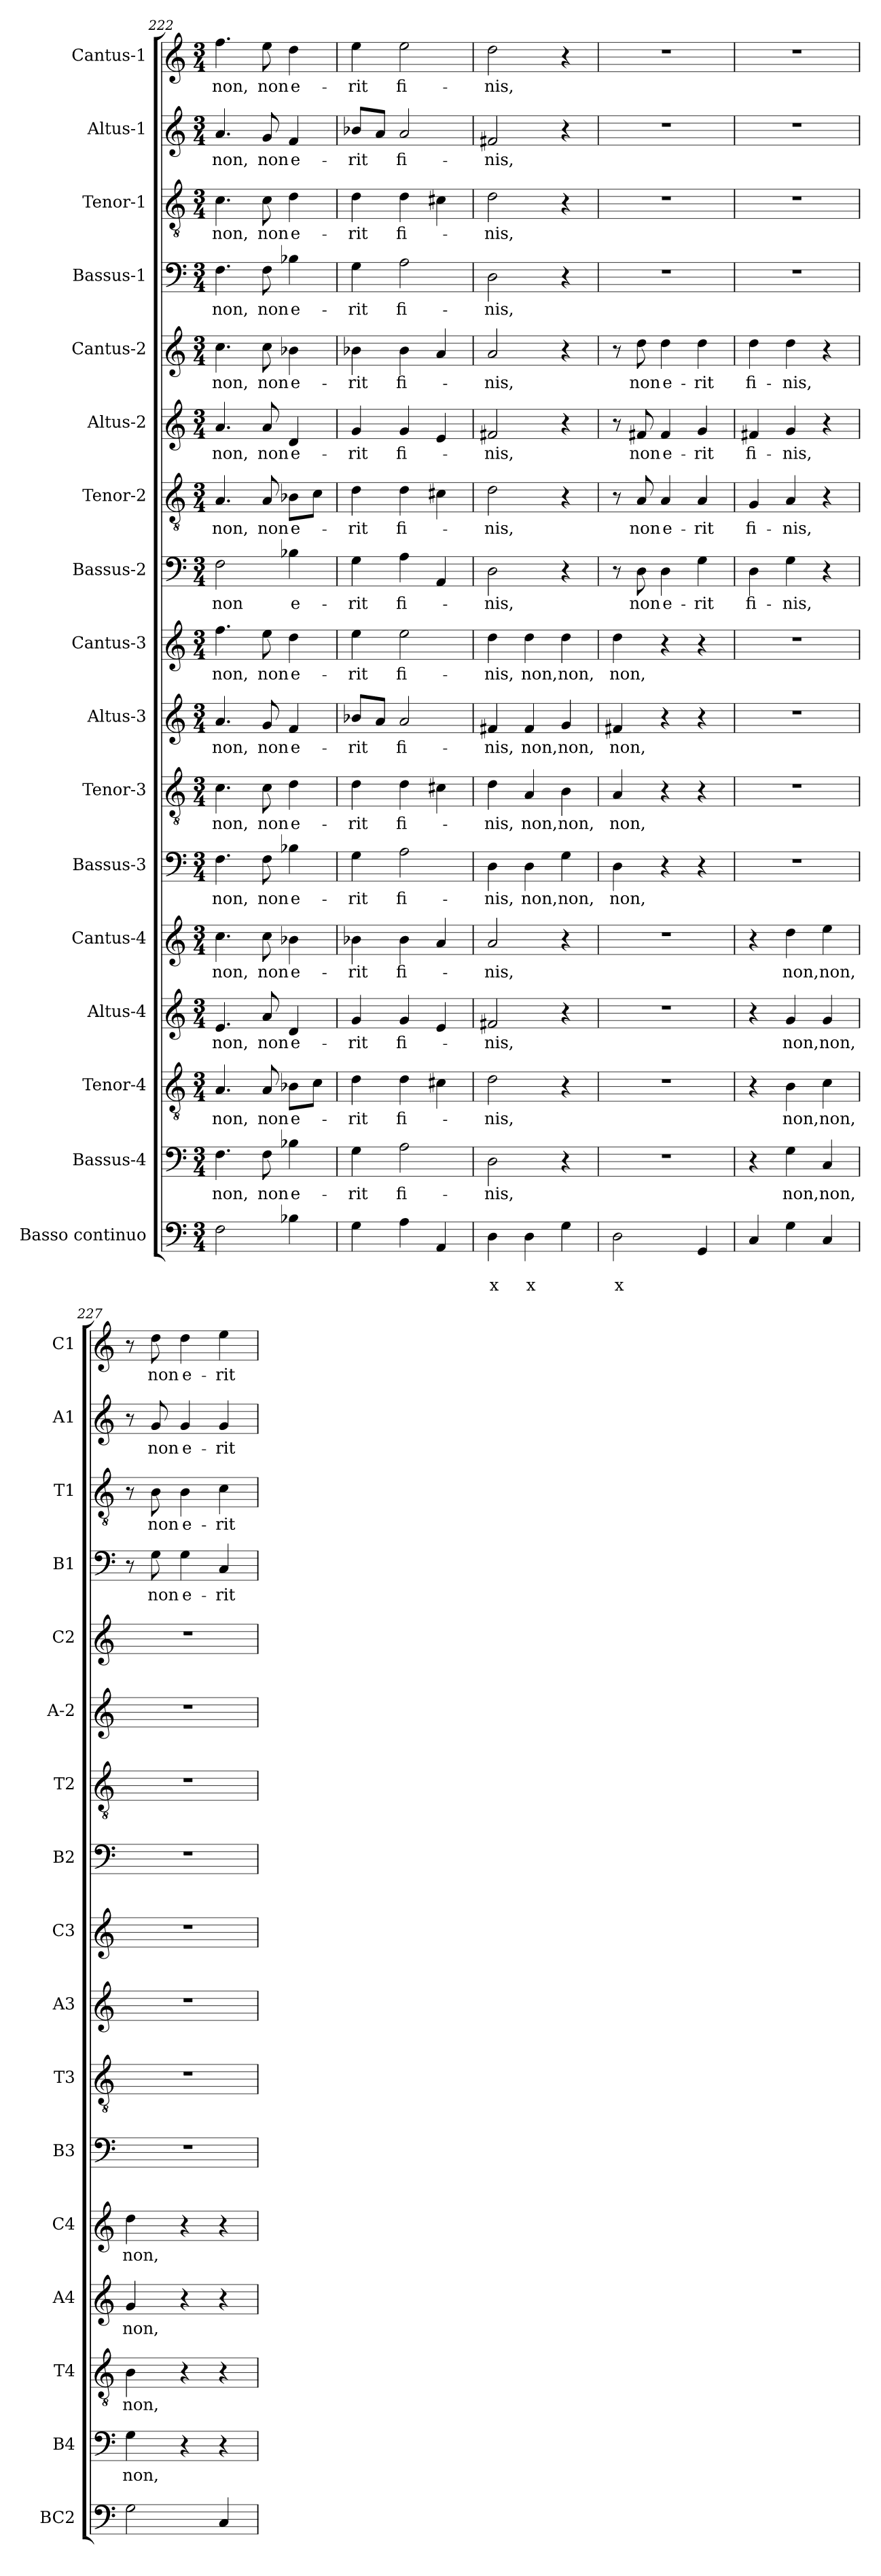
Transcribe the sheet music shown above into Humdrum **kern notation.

**kern	**text	**text	**kern	**text	**kern	**text	**kern	**text	**kern	**text	**kern	**text	**kern	**text	**kern	**text	**kern	**text	**kern	**text	**kern	**text	**kern	**text	**kern	**text	**kern	**text	**kern	**text	**kern	**text	**kern	**text
*part17	*part17	*part17	*part16	*part16	*part15	*part15	*part14	*part14	*part13	*part13	*part12	*part12	*part11	*part11	*part10	*part10	*part9	*part9	*part8	*part8	*part7	*part7	*part6	*part6	*part5	*part5	*part4	*part4	*part3	*part3	*part2	*part2	*part1	*part1
*staff17	*staff17	*staff17	*staff16	*staff16	*staff15	*staff15	*staff14	*staff14	*staff13	*staff13	*staff12	*staff12	*staff11	*staff11	*staff10	*staff10	*staff9	*staff9	*staff8	*staff8	*staff7	*staff7	*staff6	*staff6	*staff5	*staff5	*staff4	*staff4	*staff3	*staff3	*staff2	*staff2	*staff1	*staff1
*I"Basso continuo	*	*	*I"Bassus-4	*	*I"Tenor-4	*	*I"Altus-4	*	*I"Cantus-4	*	*I"Bassus-3	*	*I"Tenor-3	*	*I"Altus-3	*	*I"Cantus-3	*	*I"Bassus-2	*	*I"Tenor-2	*	*I"Altus-2	*	*I"Cantus-2	*	*I"Bassus-1	*	*I"Tenor-1	*	*I"Altus-1	*	*I"Cantus-1	*
*I'BC2	*	*	*I'B4	*	*I'T4	*	*I'A4	*	*I'C4	*	*I'B3	*	*I'T3	*	*I'A3	*	*I'C3	*	*I'B2	*	*I'T2	*	*I'A-2	*	*I'C2	*	*I'B1	*	*I'T1	*	*I'A1	*	*I'C1	*
*clefF4	*	*	*clefF4	*	*clefGv2	*	*clefG2	*	*clefG2	*	*clefF4	*	*clefGv2	*	*clefG2	*	*clefG2	*	*clefF4	*	*clefGv2	*	*clefG2	*	*clefG2	*	*clefF4	*	*clefGv2	*	*clefG2	*	*clefG2	*
*k[]	*	*	*k[]	*	*k[]	*	*k[]	*	*k[]	*	*k[]	*	*k[]	*	*k[]	*	*k[]	*	*k[]	*	*k[]	*	*k[]	*	*k[]	*	*k[]	*	*k[]	*	*k[]	*	*k[]	*
*C:	*	*	*C:	*	*C:	*	*C:	*	*C:	*	*C:	*	*C:	*	*C:	*	*C:	*	*C:	*	*C:	*	*C:	*	*C:	*	*C:	*	*C:	*	*C:	*	*C:	*
*M3/4	*	*	*M3/4	*	*M3/4	*	*M3/4	*	*M3/4	*	*M3/4	*	*M3/4	*	*M3/4	*	*M3/4	*	*M3/4	*	*M3/4	*	*M3/4	*	*M3/4	*	*M3/4	*	*M3/4	*	*M3/4	*	*M3/4	*
=222	=222	=222	=222	=222	=222	=222	=222	=222	=222	=222	=222	=222	=222	=222	=222	=222	=222	=222	=222	=222	=222	=222	=222	=222	=222	=222	=222	=222	=222	=222	=222	=222	=222	=222
!	!	!	!	!LO:LY:b	!	!LO:LY:b	!	!LO:LY:b	!	!LO:LY:b	!	!LO:LY:b	!	!LO:LY:b	!	!LO:LY:b	!	!LO:LY:b	!	!LO:LY:b	!	!LO:LY:b	!	!LO:LY:b	!	!LO:LY:b	!	!LO:LY:b	!	!LO:LY:b	!	!LO:LY:b	!	!LO:LY:b
2F\	.	.	4.F\	non,	4.A/	non,	4.e/	non,	4.cc\	non,	4.F\	non,	4.c\	non,	4.a/	non,	4.ff\	non,	2F\	non	4.A/	non,	4.a/	non,	4.cc\	non,	4.F\	non,	4.c\	non,	4.a/	non,	4.ff\	non,
!	!	!	!	!LO:LY:b	!	!LO:LY:b	!	!LO:LY:b	!	!LO:LY:b	!	!LO:LY:b	!	!LO:LY:b	!	!LO:LY:b	!	!LO:LY:b	!	!	!	!LO:LY:b	!	!LO:LY:b	!	!LO:LY:b	!	!LO:LY:b	!	!LO:LY:b	!	!LO:LY:b	!	!LO:LY:b
.	.	.	8F\	non	8A/	non	8a/	non	8cc\	non	8F\	non	8c\	non	8g/	non	8ee\	non	.	.	8A/	non	8a/	non	8cc\	non	8F\	non	8c\	non	8g/	non	8ee\	non
!	!	!	!	!LO:LY:b	!	!LO:LY:b	!	!LO:LY:b	!	!LO:LY:b	!	!LO:LY:b	!	!LO:LY:b	!	!LO:LY:b	!	!LO:LY:b	!	!LO:LY:b	!	!LO:LY:b	!	!LO:LY:b	!	!LO:LY:b	!	!LO:LY:b	!	!LO:LY:b	!	!LO:LY:b	!	!LO:LY:b
4B-X\	.	.	4B-X\	e-	8B-X\L	e-	4d/	e-	4b-X\	e-	4B-X\	e-	4d\	e-	4f/	e-	4dd\	e-	4B-X\	e-	8B-X\L	e-	4d/	e-	4b-X\	e-	4B-X\	e-	4d\	e-	4f/	e-	4dd\	e-
.	.	.	.	.	8c\J	.	.	.	.	.	.	.	.	.	.	.	.	.	.	.	8c\J	.	.	.	.	.	.	.	.	.	.	.	.	.
=223	=223	=223	=223	=223	=223	=223	=223	=223	=223	=223	=223	=223	=223	=223	=223	=223	=223	=223	=223	=223	=223	=223	=223	=223	=223	=223	=223	=223	=223	=223	=223	=223	=223	=223
!	!	!	!	!LO:LY:b	!	!LO:LY:b	!	!LO:LY:b	!	!LO:LY:b	!	!LO:LY:b	!	!LO:LY:b	!	!LO:LY:b	!	!LO:LY:b	!	!LO:LY:b	!	!LO:LY:b	!	!LO:LY:b	!	!LO:LY:b	!	!LO:LY:b	!	!LO:LY:b	!	!LO:LY:b	!	!LO:LY:b
4G\	.	.	4G\	-rit	4d\	-rit	4g/	-rit	4b-X\	-rit	4G\	-rit	4d\	-rit	8b-X/L	-rit	4ee\	-rit	4G\	-rit	4d\	-rit	4g/	-rit	4b-X\	-rit	4G\	-rit	4d\	-rit	8b-X/L	-rit	4ee\	-rit
.	.	.	.	.	.	.	.	.	.	.	.	.	.	.	8a/J	.	.	.	.	.	.	.	.	.	.	.	.	.	.	.	8a/J	.	.	.
!	!	!	!	!LO:LY:b	!	!LO:LY:b	!	!LO:LY:b	!	!LO:LY:b	!	!LO:LY:b	!	!LO:LY:b	!	!LO:LY:b	!	!LO:LY:b	!	!LO:LY:b	!	!LO:LY:b	!	!LO:LY:b	!	!LO:LY:b	!	!LO:LY:b	!	!LO:LY:b	!	!LO:LY:b	!	!LO:LY:b
4A\	.	.	2A\	fi-	4d\	fi-	4g/	fi-	4b-\	fi-	2A\	fi-	4d\	fi-	2a/	fi-	2ee\	fi-	4A\	fi-	4d\	fi-	4g/	fi-	4b-\	fi-	2A\	fi-	4d\	fi-	2a/	fi-	2ee\	fi-
4AA/	.	.	.	.	4c#X\	.	4e/	.	4a/	.	.	.	4c#X\	.	.	.	.	.	4AA/	.	4c#X\	.	4e/	.	4a/	.	.	.	4c#X\	.	.	.	.	.
=224	=224	=224	=224	=224	=224	=224	=224	=224	=224	=224	=224	=224	=224	=224	=224	=224	=224	=224	=224	=224	=224	=224	=224	=224	=224	=224	=224	=224	=224	=224	=224	=224	=224	=224
!	!	!LO:LY:b	!	!LO:LY:b	!	!LO:LY:b	!	!LO:LY:b	!	!LO:LY:b	!	!LO:LY:b	!	!LO:LY:b	!	!LO:LY:b	!	!LO:LY:b	!	!LO:LY:b	!	!LO:LY:b	!	!LO:LY:b	!	!LO:LY:b	!	!LO:LY:b	!	!LO:LY:b	!	!LO:LY:b	!	!LO:LY:b
4D\	.	x	2D\	-nis,	2d\	-nis,	2f#X/	-nis,	2a/	-nis,	4D\	-nis,	4d\	-nis,	4f#X/	-nis,	4dd\	-nis,	2D\	-nis,	2d\	-nis,	2f#X/	-nis,	2a/	-nis,	2D\	-nis,	2d\	-nis,	2f#X/	-nis,	2dd\	-nis,
!	!	!LO:LY:b	!	!	!	!	!	!	!	!	!	!LO:LY:b	!	!LO:LY:b	!	!LO:LY:b	!	!LO:LY:b	!	!	!	!	!	!	!	!	!	!	!	!	!	!	!	!
4D\	.	x	.	.	.	.	.	.	.	.	4D\	non,	4A/	non,	4f#/	non,	4dd\	non,	.	.	.	.	.	.	.	.	.	.	.	.	.	.	.	.
!	!	!	!	!	!	!	!	!	!	!	!	!LO:LY:b	!	!LO:LY:b	!	!LO:LY:b	!	!LO:LY:b	!	!	!	!	!	!	!	!	!	!	!	!	!	!	!	!
4G\	.	.	4r	.	4r	.	4r	.	4r	.	4G\	non,	4B\	non,	4g/	non,	4dd\	non,	4r	.	4r	.	4r	.	4r	.	4r	.	4r	.	4r	.	4r	.
=225	=225	=225	=225	=225	=225	=225	=225	=225	=225	=225	=225	=225	=225	=225	=225	=225	=225	=225	=225	=225	=225	=225	=225	=225	=225	=225	=225	=225	=225	=225	=225	=225	=225	=225
!	!	!LO:LY:b	!	!	!	!	!	!	!	!	!	!LO:LY:b	!	!LO:LY:b	!	!LO:LY:b	!	!LO:LY:b	!	!	!	!	!	!	!	!	!	!	!	!	!	!	!	!
2D\	.	x	2.r	.	2.r	.	2.r	.	2.r	.	4D\	non,	4A/	non,	4f#X/	non,	4dd\	non,	8r	.	8r	.	8r	.	8r	.	2.r	.	2.r	.	2.r	.	2.r	.
!	!	!	!	!	!	!	!	!	!	!	!	!	!	!	!	!	!	!	!	!LO:LY:b	!	!LO:LY:b	!	!LO:LY:b	!	!LO:LY:b	!	!	!	!	!	!	!	!
.	.	.	.	.	.	.	.	.	.	.	.	.	.	.	.	.	.	.	8D\	non	8A/	non	8f#X/	non	8dd\	non	.	.	.	.	.	.	.	.
!	!	!	!	!	!	!	!	!	!	!	!	!	!	!	!	!	!	!	!	!LO:LY:b	!	!LO:LY:b	!	!LO:LY:b	!	!LO:LY:b	!	!	!	!	!	!	!	!
.	.	.	.	.	.	.	.	.	.	.	4r	.	4r	.	4r	.	4r	.	4D\	e-	4A/	e-	4f#/	e-	4dd\	e-	.	.	.	.	.	.	.	.
!	!	!	!	!	!	!	!	!	!	!	!	!	!	!	!	!	!	!	!	!LO:LY:b	!	!LO:LY:b	!	!LO:LY:b	!	!LO:LY:b	!	!	!	!	!	!	!	!
4GG/	.	.	.	.	.	.	.	.	.	.	4r	.	4r	.	4r	.	4r	.	4G\	-rit	4A/	-rit	4g/	-rit	4dd\	-rit	.	.	.	.	.	.	.	.
=226	=226	=226	=226	=226	=226	=226	=226	=226	=226	=226	=226	=226	=226	=226	=226	=226	=226	=226	=226	=226	=226	=226	=226	=226	=226	=226	=226	=226	=226	=226	=226	=226	=226	=226
!	!	!	!	!	!	!	!	!	!	!	!	!	!	!	!	!	!	!	!	!LO:LY:b	!	!LO:LY:b	!	!LO:LY:b	!	!LO:LY:b	!	!	!	!	!	!	!	!
4C/	.	.	4r	.	4r	.	4r	.	4r	.	2.r	.	2.r	.	2.r	.	2.r	.	4D\	fi-	4G/	fi-	4f#X/	fi-	4dd\	fi-	2.r	.	2.r	.	2.r	.	2.r	.
!	!	!	!	!LO:LY:b	!	!LO:LY:b	!	!LO:LY:b	!	!LO:LY:b	!	!	!	!	!	!	!	!	!	!LO:LY:b	!	!LO:LY:b	!	!LO:LY:b	!	!LO:LY:b	!	!	!	!	!	!	!	!
4G\	.	.	4G\	non,	4B\	non,	4g/	non,	4dd\	non,	.	.	.	.	.	.	.	.	4G\	-nis,	4A/	-nis,	4g/	-nis,	4dd\	-nis,	.	.	.	.	.	.	.	.
!	!	!	!	!LO:LY:b	!	!LO:LY:b	!	!LO:LY:b	!	!LO:LY:b	!	!	!	!	!	!	!	!	!	!	!	!	!	!	!	!	!	!	!	!	!	!	!	!
4C/	.	.	4C/	non,	4c\	non,	4g/	non,	4ee\	non,	.	.	.	.	.	.	.	.	4r	.	4r	.	4r	.	4r	.	.	.	.	.	.	.	.	.
!!LO:PB:g=z
=227	=227	=227	=227	=227	=227	=227	=227	=227	=227	=227	=227	=227	=227	=227	=227	=227	=227	=227	=227	=227	=227	=227	=227	=227	=227	=227	=227	=227	=227	=227	=227	=227	=227	=227
!	!	!	!	!LO:LY:b	!	!LO:LY:b	!	!LO:LY:b	!	!LO:LY:b	!	!	!	!	!	!	!	!	!	!	!	!	!	!	!	!	!	!	!	!	!	!	!	!
2G\	.	.	4G\	non,	4B\	non,	4g/	non,	4dd\	non,	2.r	.	2.r	.	2.r	.	2.r	.	2.r	.	2.r	.	2.r	.	2.r	.	8r	.	8r	.	8r	.	8r	.
!	!	!	!	!	!	!	!	!	!	!	!	!	!	!	!	!	!	!	!	!	!	!	!	!	!	!	!	!LO:LY:b	!	!LO:LY:b	!	!LO:LY:b	!	!LO:LY:b
.	.	.	.	.	.	.	.	.	.	.	.	.	.	.	.	.	.	.	.	.	.	.	.	.	.	.	8G\	non	8B\	non	8g/	non	8dd\	non
!	!	!	!	!	!	!	!	!	!	!	!	!	!	!	!	!	!	!	!	!	!	!	!	!	!	!	!	!LO:LY:b	!	!LO:LY:b	!	!LO:LY:b	!	!LO:LY:b
.	.	.	4r	.	4r	.	4r	.	4r	.	.	.	.	.	.	.	.	.	.	.	.	.	.	.	.	.	4G\	e-	4B\	e-	4g/	e-	4dd\	e-
!	!	!	!	!	!	!	!	!	!	!	!	!	!	!	!	!	!	!	!	!	!	!	!	!	!	!	!	!LO:LY:b	!	!LO:LY:b	!	!LO:LY:b	!	!LO:LY:b
4C/	.	.	4r	.	4r	.	4r	.	4r	.	.	.	.	.	.	.	.	.	.	.	.	.	.	.	.	.	4C/	-rit	4c\	-rit	4g/	-rit	4ee\	-rit
=	=	=	=	=	=	=	=	=	=	=	=	=	=	=	=	=	=	=	=	=	=	=	=	=	=	=	=	=	=	=	=	=	=	=
*-	*-	*-	*-	*-	*-	*-	*-	*-	*-	*-	*-	*-	*-	*-	*-	*-	*-	*-	*-	*-	*-	*-	*-	*-	*-	*-	*-	*-	*-	*-	*-	*-	*-	*-
